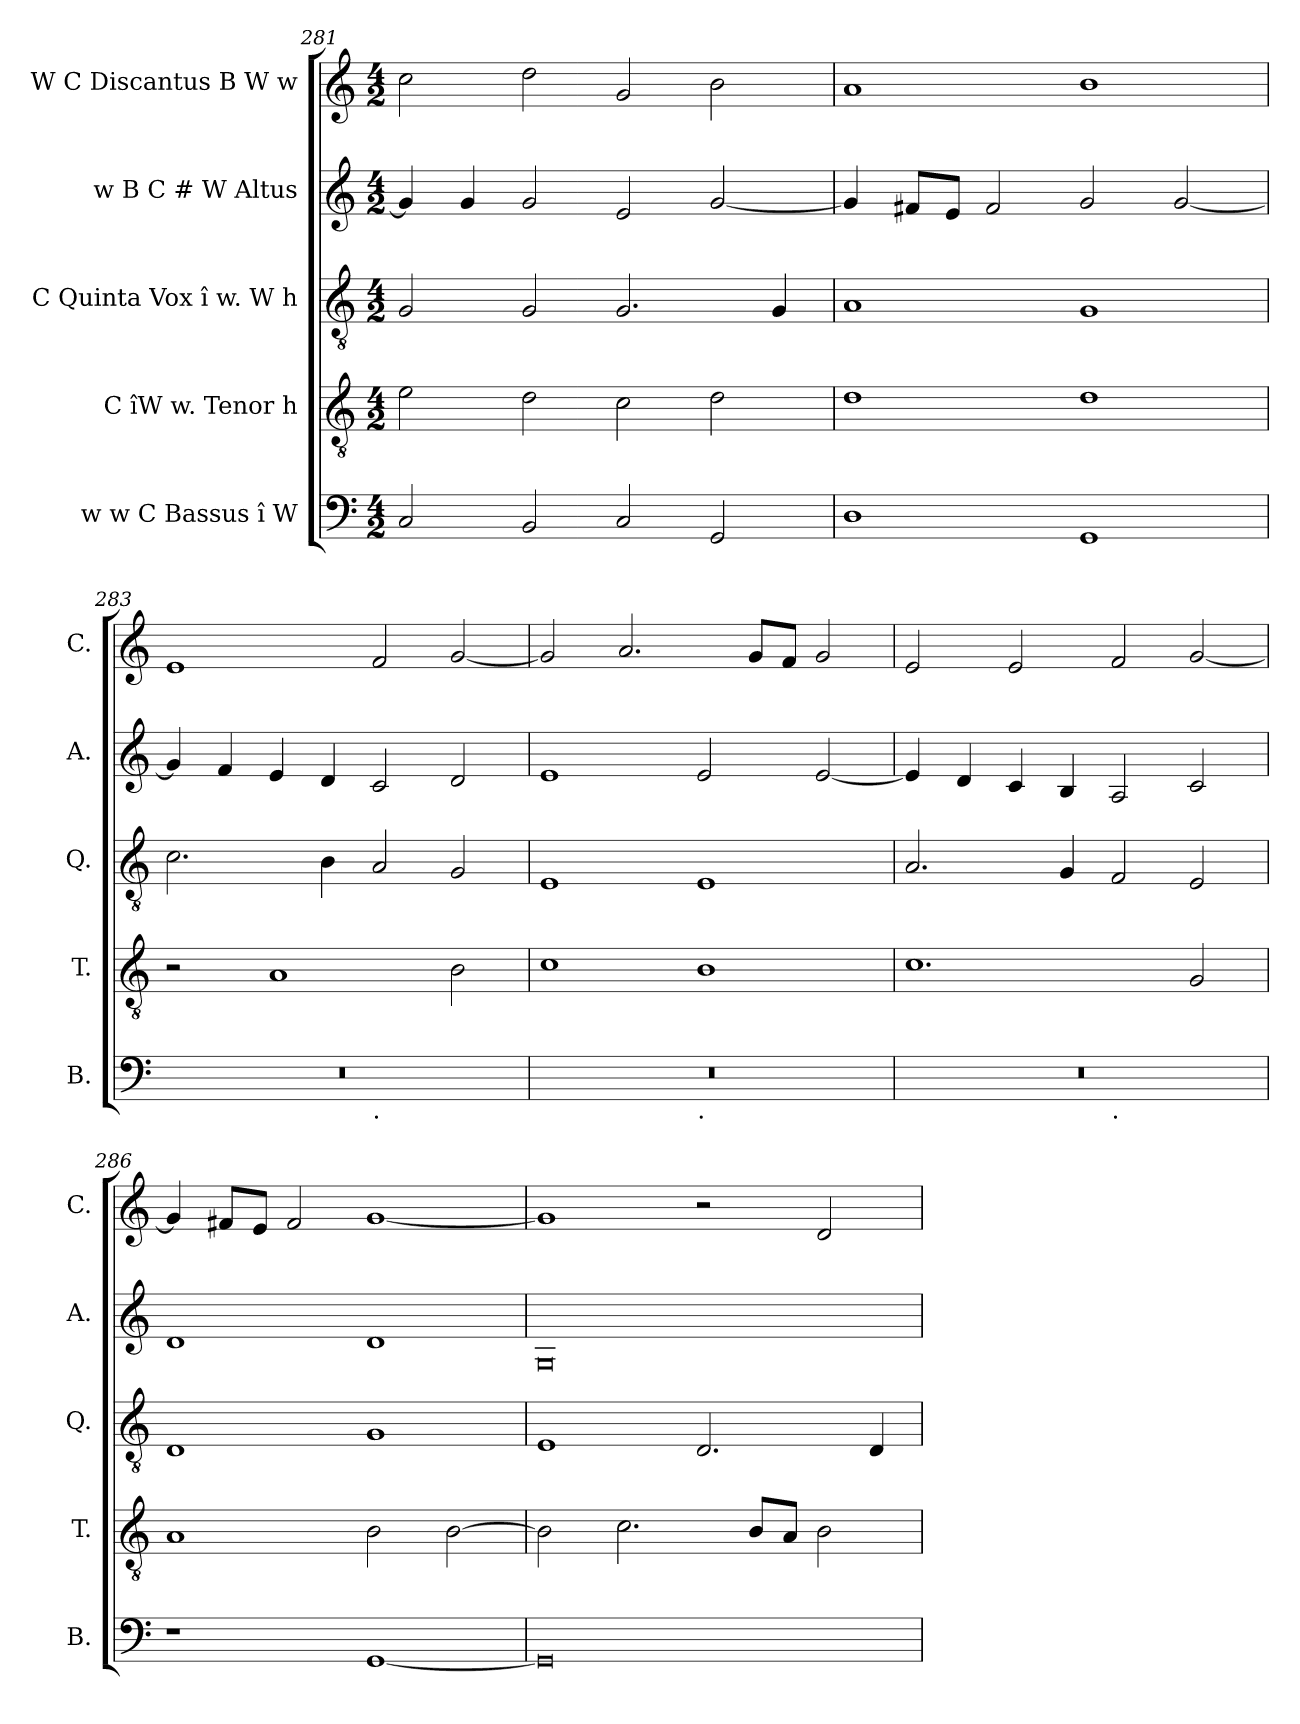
**kern	**kern	**kern	**kern	**kern
*part5	*part4	*part3	*part2	*part1
*staff5	*staff4	*staff3	*staff2	*staff1
*I"w w C Bassus î W	*I"C îW w. Tenor h	*I"C Quinta Vox î w. W h	*I"w B C # W Altus	*I"W C Discantus B W w
*I'B.	*I'T.	*I'Q.	*I'A.	*I'C.
*clefF4	*clefGv2	*clefGv2	*clefG2	*clefG2
*k[]	*k[]	*k[]	*k[]	*k[]
*C:	*C:	*C:	*C:	*C:
*M4/2	*M4/2	*M4/2	*M4/2	*M4/2
=281	=281	=281	=281	=281
2C/	2e\	2G/	4g/]	2cc\
.	.	.	4g/	.
2BB/	2d\	2G/	2g/	2dd\
2C/	2c\	2.G/	2e/	2g/
2GG/	2d\	.	[<2g/	2b\
.	.	4G/	.	.
=282	=282	=282	=282	=282
1D	1d	1A	4g/]	1a
.	.	.	8f#/L	.
.	.	.	8e/J	.
.	.	.	2f#/	.
1GG	1d	1G	2g/	1b
.	.	.	[<2g/	.
!!LO:LB:g=z
=283	=283	=283	=283	=283
*^	*	*	*	*
0r	1ryy	2r	2.c\	4g/]	1e
.	.	.	.	4f/	.
.	.	1A	.	4e/	.
.	.	.	4B\	4d/	.
!	!LO:TX:b:t=.	!	!	!	!
.	1ryy	.	2A/	2c/	2f/
.	.	2B\	2G/	2d/	[<2g/
=284	=284	=284	=284	=284	=284
0r	1ryy	1c	1E	1e	2g/]
.	.	.	.	.	2.a/
!	!LO:TX:b:t=.	!	!	!	!
.	1ryy	1B	1E	2e/	.
.	.	.	.	.	8g/L
.	.	.	.	.	8f/J
.	.	.	.	[<2e/	2g/
=285	=285	=285	=285	=285	=285
0r	1ryy	1.c	2.A/	4e/]	2e/
.	.	.	.	4d/	.
.	.	.	.	4c/	2e/
.	.	.	4G/	4B/	.
!	!LO:TX:b:t=.	!	!	!	!
.	1ryy	.	2F/	2A/	2f/
.	.	2G/	2E/	2c/	[<2g/
*v	*v	*	*	*	*
=286	=286	=286	=286	=286
1r	1A	1D	1d	4g/]
.	.	.	.	8f#/L
.	.	.	.	8e/J
.	.	.	.	2f#/
[<1GG	2B\	1G	1d	[<1g
.	[>2B\	.	.	.
=287	=287	=287	=287	=287
0GG]	2B\]	1E	0G	1g]
.	2.c\	.	.	.
.	.	2.D/	.	2r
.	8B/L	.	.	.
.	8A/J	.	.	.
.	2B\	.	.	2d/
.	.	4D/	.	.
=	=	=	=	=
*-	*-	*-	*-	*-
